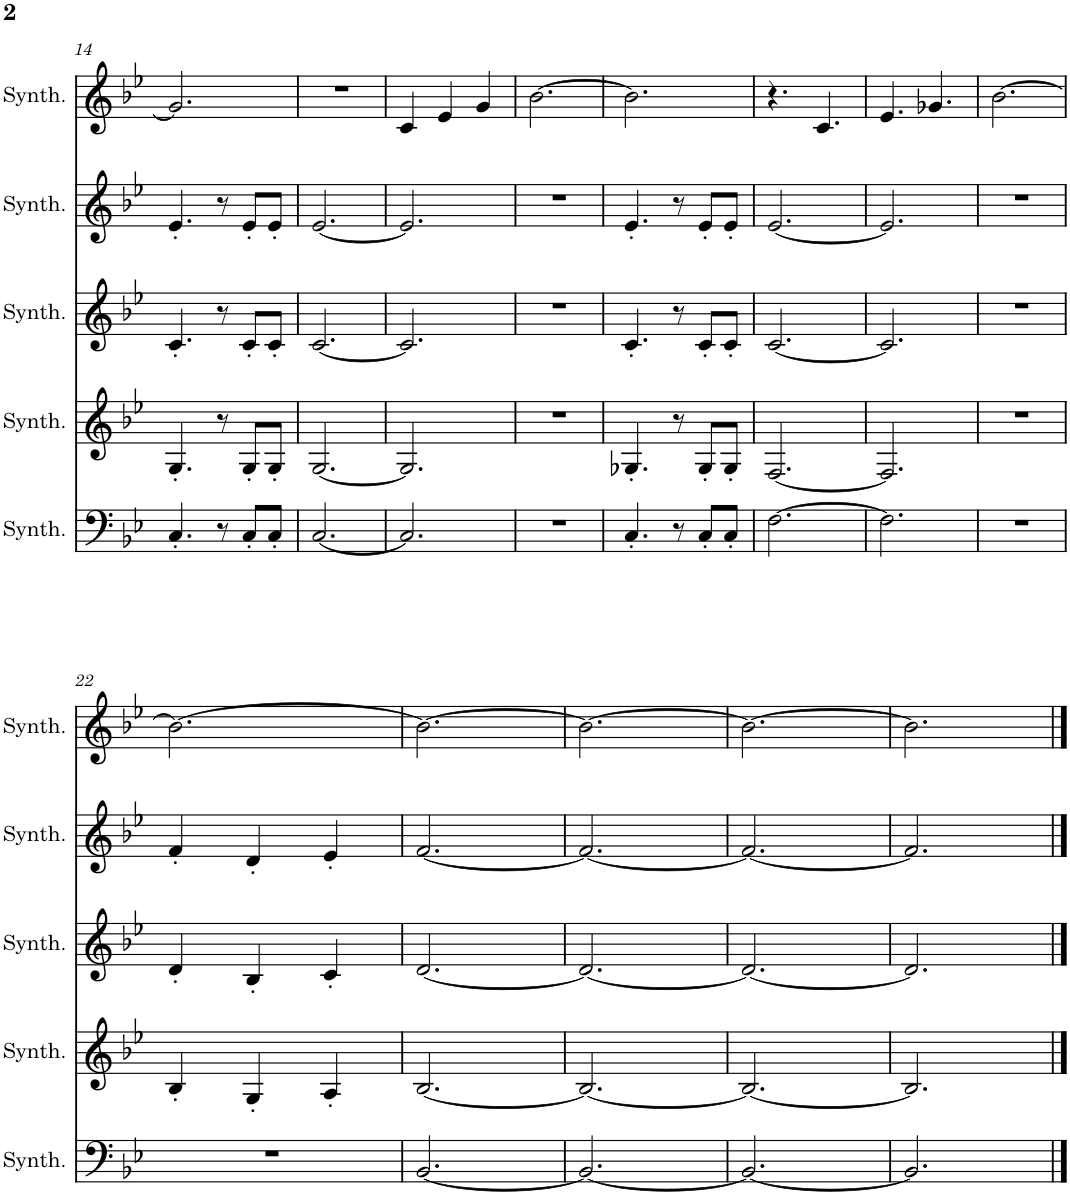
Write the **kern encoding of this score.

**kern	**kern	**kern	**kern	**kern
*part5	*part4	*part3	*part2	*part1
*staff5	*staff4	*staff3	*staff2	*staff1
*I"Saw Synthesizer	*I"Saw Synthesizer	*I"Saw Synthesizer	*I"Saw Synthesizer	*I"Saw Synthesizer
*I'Synth.	*I'Synth.	*I'Synth.	*I'Synth.	*I'Synth.
!!LO:PB:g=z
*clefF4	*clefG2	*clefG2	*clefG2	*clefG2
*k[b-e-]	*k[b-e-]	*k[b-e-]	*k[b-e-]	*k[b-e-]
*M6/8	*M6/8	*M6/8	*M6/8	*M6/8
=14	=14	=14	=14	=14
4.C'/	4.G'/	4.c'/	4.e-'/	2.g/]
8r	8r	8r	8r	.
8C'/L	8G'/L	8c'/L	8e-'/L	.
8C'/J	8G'/J	8c'/J	8e-'/J	.
=15	=15	=15	=15	=15
[2.C/	[2.G/	[2.c/	[2.e-/	2.r
=16	=16	=16	=16	=16
2.C/]	2.G/]	2.c/]	2.e-/]	4c/
.	.	.	.	4e-/
.	.	.	.	4g/
=17	=17	=17	=17	=17
2.r	2.r	2.r	2.r	[2.b-\
=18	=18	=18	=18	=18
4.C'/	4.G-X'/	4.c'/	4.e-'/	2.b-\]
8r	8r	8r	8r	.
8C'/L	8G-'/L	8c'/L	8e-'/L	.
8C'/J	8G-'/J	8c'/J	8e-'/J	.
=19	=19	=19	=19	=19
[2.F\	[2.F/	[2.c/	[2.e-/	4.r
.	.	.	.	4.c/
=20	=20	=20	=20	=20
2.F\]	2.F/]	2.c/]	2.e-/]	4.e-/
.	.	.	.	4.g-X/
=21	=21	=21	=21	=21
2.r	2.r	2.r	2.r	[2.b-\
!!LO:LB:g=z
=22	=22	=22	=22	=22
2.r	4B-'/	4d'/	4f'/	2.b-\_
.	4G'/	4B-'/	4d'/	.
.	4A'/	4c'/	4e-'/	.
=23	=23	=23	=23	=23
[2.BB-/	[2.B-/	[2.d/	[2.f/	2.b-\_
=24	=24	=24	=24	=24
2.BB-/_	2.B-/_	2.d/_	2.f/_	2.b-\_
=25	=25	=25	=25	=25
2.BB-/_	2.B-/_	2.d/_	2.f/_	2.b-\_
=26	=26	=26	=26	=26
2.BB-/]	2.B-/]	2.d/]	2.f/]	2.b-\]
==	==	==	==	==
*-	*-	*-	*-	*-
